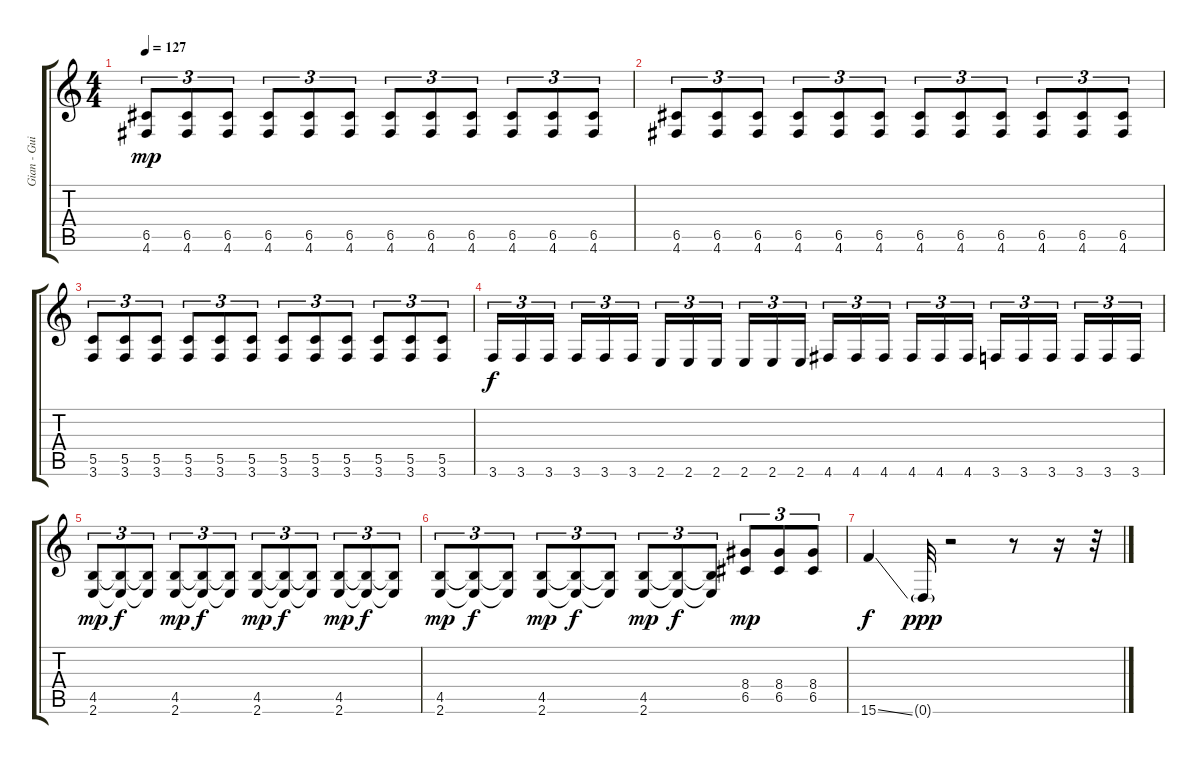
\track ("Gian - Guitar 2" "Gian - Gui") {instrument distortionguitar}
\staff {score tabs}
\tuning (D4 A3 F3 C3 G2 D2) {hide}
\ts (4 4)
\tempo 127
\clef g2
\ks c
(6.5 4.6).8{tu (3 2) dy mp} (6.5 4.6).8{tu (3 2)} (6.5 4.6).8{tu (3 2)} (6.5 4.6).8{tu (3 2)} (6.5 4.6).8{tu (3 2)} (6.5 4.6).8{tu (3 2)} (6.5 4.6).8{tu (3 2)} (6.5 4.6).8{tu (3 2)} (6.5 4.6).8{tu (3 2)} (6.5 4.6).8{tu (3 2)} (6.5 4.6).8{tu (3 2)} (6.5 4.6).8{tu (3 2)} |
(6.5 4.6).8{tu (3 2)} (6.5 4.6).8{tu (3 2)} (6.5 4.6).8{tu (3 2)} (6.5 4.6).8{tu (3 2)} (6.5 4.6).8{tu (3 2)} (6.5 4.6).8{tu (3 2)} (6.5 4.6).8{tu (3 2)} (6.5 4.6).8{tu (3 2)} (6.5 4.6).8{tu (3 2)} (6.5 4.6).8{tu (3 2)} (6.5 4.6).8{tu (3 2)} (6.5 4.6).8{tu (3 2)} |
(5.5 3.6).8{tu (3 2)} (5.5 3.6).8{tu (3 2)} (5.5 3.6).8{tu (3 2)} (5.5 3.6).8{tu (3 2)} (5.5 3.6).8{tu (3 2)} (5.5 3.6).8{tu (3 2)} (5.5 3.6).8{tu (3 2)} (5.5 3.6).8{tu (3 2)} (5.5 3.6).8{tu (3 2)} (5.5 3.6).8{tu (3 2)} (5.5 3.6).8{tu (3 2)} (5.5 3.6).8{tu (3 2)} |
3.6.16{tu (3 2) dy f} 3.6.16{tu (3 2)} 3.6.16{tu (3 2)} 3.6.16{tu (3 2)} 3.6.16{tu (3 2)} 3.6.16{tu (3 2)} 2.6.16{tu (3 2)} 2.6.16{tu (3 2)} 2.6.16{tu (3 2)} 2.6.16{tu (3 2)} 2.6.16{tu (3 2)} 2.6.16{tu (3 2)} 4.6.16{tu (3 2)} 4.6.16{tu (3 2)} 4.6.16{tu (3 2)} 4.6.16{tu (3 2)} 4.6.16{tu (3 2)} 4.6.16{tu (3 2)} 3.6.16{tu (3 2)} 3.6.16{tu (3 2)} 3.6.16{tu (3 2)} 3.6.16{tu (3 2)} 3.6.16{tu (3 2)} 3.6.16{tu (3 2)} |
(4.5 2.6).8{tu (3 2) dy mp} (4.5{t} 2.6{t}).8{tu (3 2) dy f} (4.5{t} 2.6{t}).8{tu (3 2)} (4.5 2.6).8{tu (3 2) dy mp} (4.5{t} 2.6{t}).8{tu (3 2) dy f} (4.5{t} 2.6{t}).8{tu (3 2)} (4.5 2.6).8{tu (3 2) dy mp} (4.5{t} 2.6{t}).8{tu (3 2) dy f} (4.5{t} 2.6{t}).8{tu (3 2)} (4.5 2.6).8{tu (3 2) dy mp} (4.5{t} 2.6{t}).8{tu (3 2) dy f} (4.5{t} 2.6{t}).8{tu (3 2)} |
(4.5 2.6).8{tu (3 2) dy mp} (4.5{t} 2.6{t}).8{tu (3 2) dy f} (4.5{t} 2.6{t}).8{tu (3 2)} (4.5 2.6).8{tu (3 2) dy mp} (4.5{t} 2.6{t}).8{tu (3 2) dy f} (4.5{t} 2.6{t}).8{tu (3 2)} (4.5 2.6).8{tu (3 2) dy mp} (4.5{t} 2.6{t}).8{tu (3 2) dy f} (4.5{t} 2.6{t}).8{tu (3 2)} (8.4 6.5).8{tu (3 2) dy mp} (8.4 6.5).8{tu (3 2)} (8.4 6.5).8{tu (3 2)} |
15.6{ss}.4{dy f} 0.6{g}.32{dy ppp} r.2 r.8 r.16 r.32
